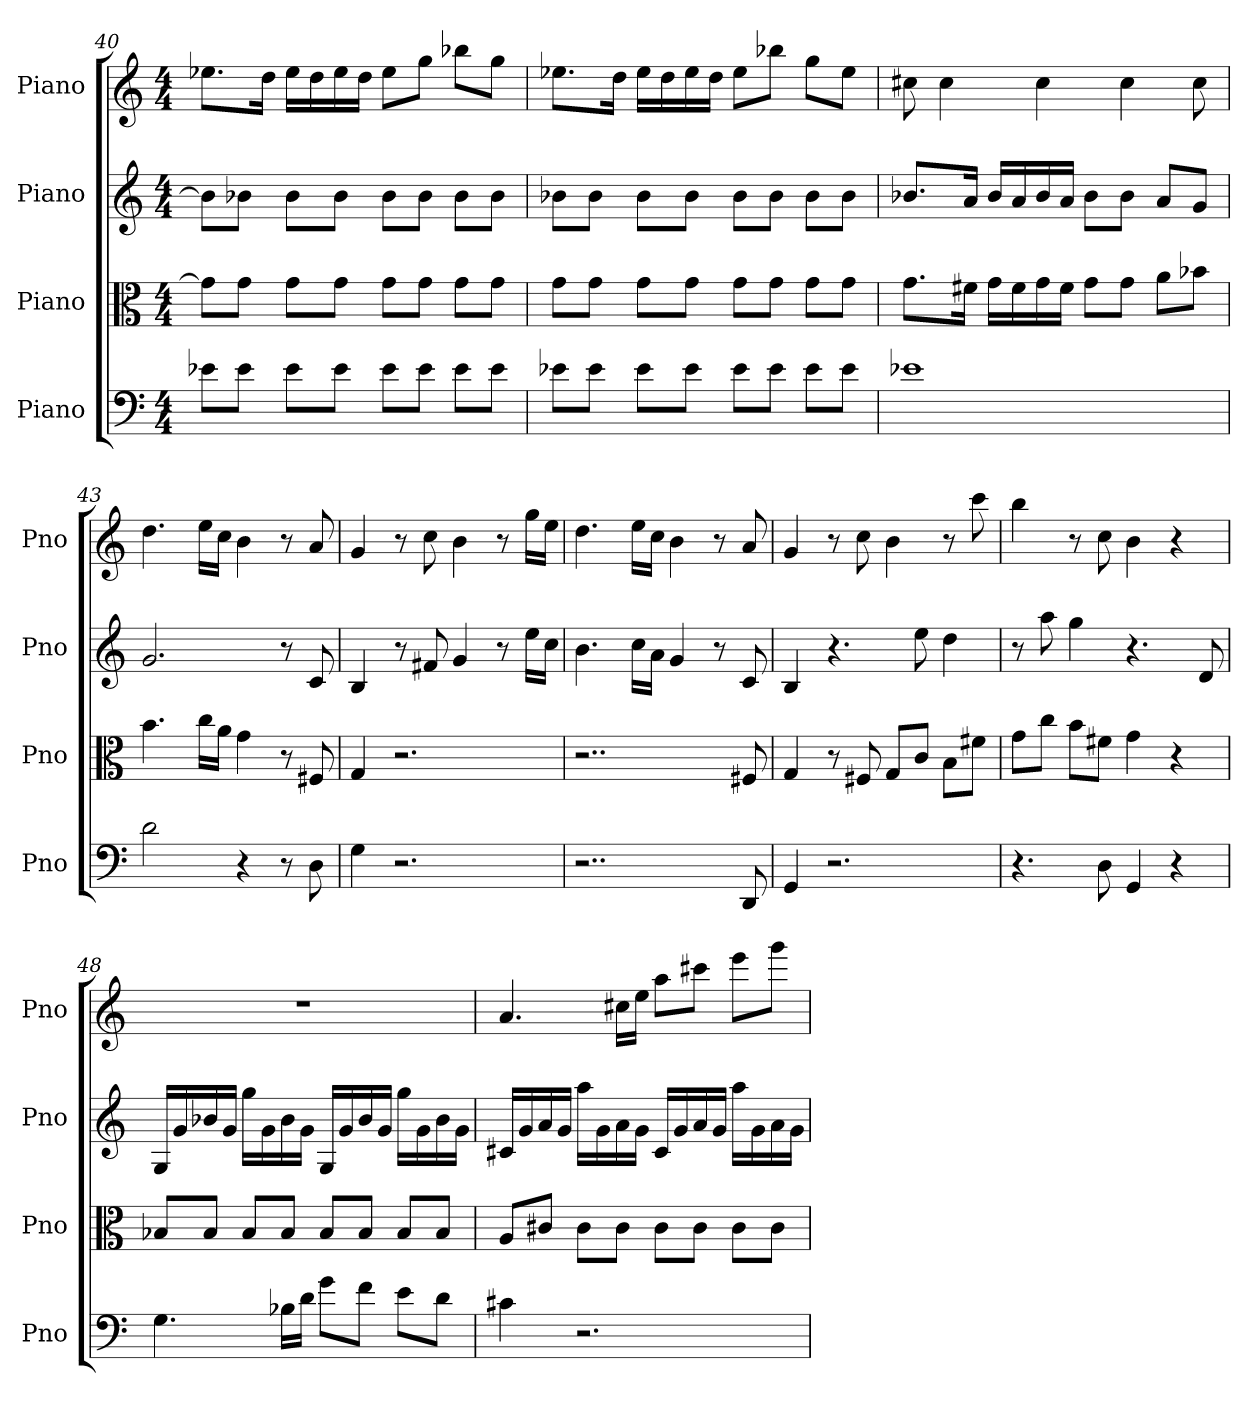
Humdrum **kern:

**kern	**kern	**kern	**kern
*part4	*part3	*part2	*part1
*staff4	*staff3	*staff2	*staff1
*I"Piano	*I"Piano	*I"Piano	*I"Piano
*I'Pno	*I'Pno	*I'Pno	*I'Pno
*clefF4	*clefC3	*clefG2	*clefG2
*k[]	*k[]	*k[]	*k[]
*M4/4	*M4/4	*M4/4	*M4/4
=40	=40	=40	=40
8e-X\L	8g\L]	8b-\L]	8.ee-X\L
8e-\J	8g\J	8b-X\J	.
.	.	.	16dd\Jk
8e-\L	8g\L	8b-\L	16ee-\LL
.	.	.	16dd\
8e-\J	8g\J	8b-\J	16ee-\
.	.	.	16dd\JJ
8e-\L	8g\L	8b-\L	8ee-\L
8e-\J	8g\J	8b-\J	8gg\J
8e-\L	8g\L	8b-\L	8bb-X\L
8e-\J	8g\J	8b-\J	8gg\J
!!LO:PB:g=z
=41	=41	=41	=41
8e-X\L	8g\L	8b-X\L	8.ee-X\L
8e-\J	8g\J	8b-\J	.
.	.	.	16dd\Jk
8e-\L	8g\L	8b-\L	16ee-\LL
.	.	.	16dd\
8e-\J	8g\J	8b-\J	16ee-\
.	.	.	16dd\JJ
8e-\L	8g\L	8b-\L	8ee-\L
8e-\J	8g\J	8b-\J	8bb-X\J
8e-\L	8g\L	8b-\L	8gg\L
8e-\J	8g\J	8b-\J	8ee-\J
=42	=42	=42	=42
1e-X	8.g\L	8.b-X/L	8cc#X\
.	.	.	4cc#\
.	16f#X\Jk	16a/Jk	.
.	16g\LL	16b-/LL	.
.	16f#\	16a/	.
.	16g\	16b-/	4cc#\
.	16f#\JJ	16a/JJ	.
.	8g\L	8b-\L	.
.	8g\J	8b-\J	4cc#\
.	8a\L	8a/L	.
.	8b-X\J	8g/J	8cc#\
=43	=43	=43	=43
2d\	4.b\	2.g/	4.dd\
.	16cc\LL	.	16ee\LL
.	16a\JJ	.	16cc\JJ
4r	4g\	.	4b\
8r	8r	8r	8r
8D\	8F#X/	8c/	8a/
=44	=44	=44	=44
4G\	4G/	4B/	4g/
2.r	2.r	8r	8r
.	.	8f#X/	8cc\
.	.	4g/	4b\
.	.	8r	8r
.	.	16ee\LL	16gg\LL
.	.	16cc\JJ	16ee\JJ
!!LO:LB:g=z
=45	=45	=45	=45
2..r	2..r	4.b\	4.dd\
.	.	16cc\LL	16ee\LL
.	.	16a\JJ	16cc\JJ
.	.	4g/	4b\
.	.	8r	8r
8DD/	8F#X/	8c/	8a/
=46	=46	=46	=46
4GG/	4G/	4B/	4g/
2.r	8r	4.r	8r
.	8F#X/	.	8cc\
.	8G/L	.	4b\
.	8c/J	8ee\	.
.	8B\L	4dd\	8r
.	8f#X\J	.	8ccc\
=47	=47	=47	=47
4.r	8g\L	8r	4bb\
.	8cc\J	8aa\	.
.	8b\L	4gg\	8r
8D\	8f#X\J	.	8cc\
4GG/	4g\	4.r	4b\
4r	4r	.	4r
.	.	8d/	.
=48	=48	=48	=48
4.G\	8B-X/L	16G/LL	1r
.	.	16g/	.
.	8B-/J	16b-X/	.
.	.	16g/JJ	.
.	8B-/L	16gg\LL	.
.	.	16g\	.
16B-X\LL	8B-/J	16b-\	.
16d\JJ	.	16g\JJ	.
8g\L	8B-/L	16G/LL	.
.	.	16g/	.
8f\J	8B-/J	16b-/	.
.	.	16g/JJ	.
8e\L	8B-/L	16gg\LL	.
.	.	16g\	.
8d\J	8B-/J	16b-\	.
.	.	16g\JJ	.
!!LO:LB:g=z
=49	=49	=49	=49
4c#X\	8A/L	16c#X/LL	4.a/
.	.	16g/	.
.	8c#X/J	16a/	.
.	.	16g/JJ	.
2.r	8c#\L	16aa\LL	.
.	.	16g\	.
.	8c#\J	16a\	16cc#X\LL
.	.	16g\JJ	16ee\JJ
.	8c#\L	16c#/LL	8aa\L
.	.	16g/	.
.	8c#\J	16a/	8ccc#X\J
.	.	16g/JJ	.
.	8c#\L	16aa\LL	8eee\L
.	.	16g\	.
.	8c#\J	16a\	8ggg\J
.	.	16g\JJ	.
=	=	=	=
*-	*-	*-	*-
